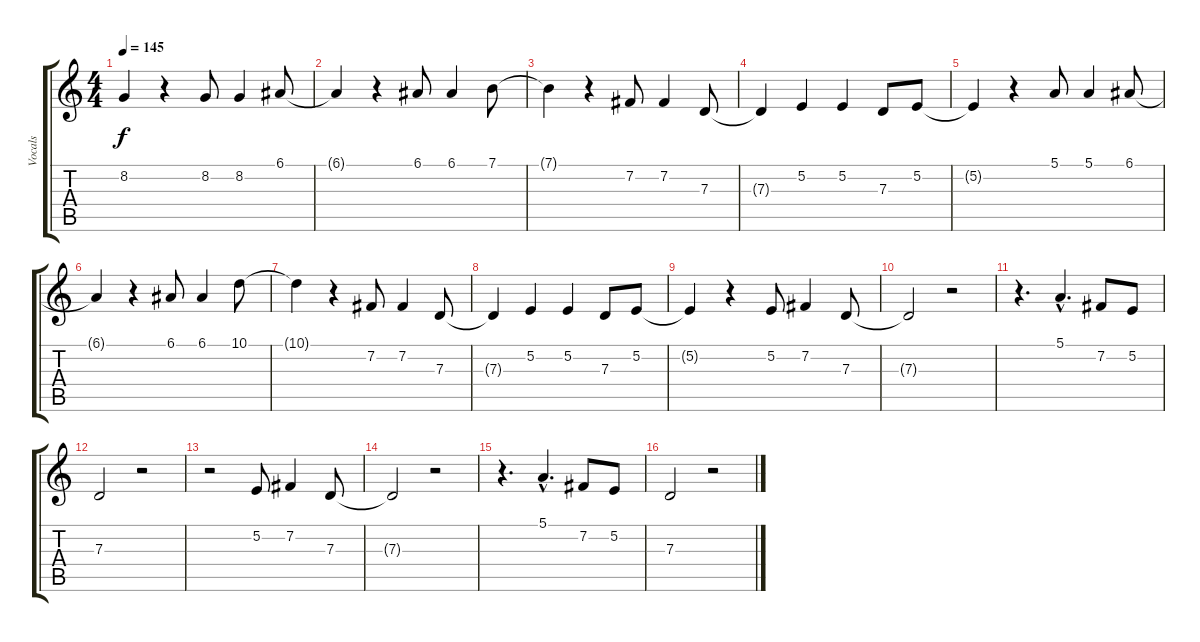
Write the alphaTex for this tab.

\track ("Vocals" "Vocals") {instrument oboe}
\staff {score tabs}
\tuning (E4 B3 G3 D3 A2 E2) {hide}
\ts (4 4)
\tempo 145
\clef g2
\ks c
8.2{t}.4{dy f} r.4 8.2.8 8.2.4 6.1.8 |
6.1{t}.4 r.4 6.1.8 6.1.4 7.1.8 |
7.1{t}.4 r.4 7.2.8 7.2.4 7.3.8 |
7.3{t}.4 5.2.4 5.2.4 7.3.8 5.2.8 |
5.2{t}.4 r.4 5.1.8 5.1.4 6.1.8 |
6.1{t}.4 r.4 6.1.8 6.1.4 10.1.8 |
10.1{t}.4 r.4 7.2.8 7.2.4 7.3.8 |
7.3{t}.4 5.2.4 5.2.4 7.3.8 5.2.8 |
5.2{t}.4 r.4 5.2.8 7.2.4 7.3.8 |
7.3{t}.2 r.2 |
r.4{d} 5.1{hac}.4{d} 7.2.8 5.2.8 |
7.3.2 r.2 |
r.2 5.2.8 7.2.4 7.3.8 |
7.3{t}.2 r.2 |
r.4{d} 5.1{hac}.4{d} 7.2.8 5.2.8 |
7.3.2 r.2
